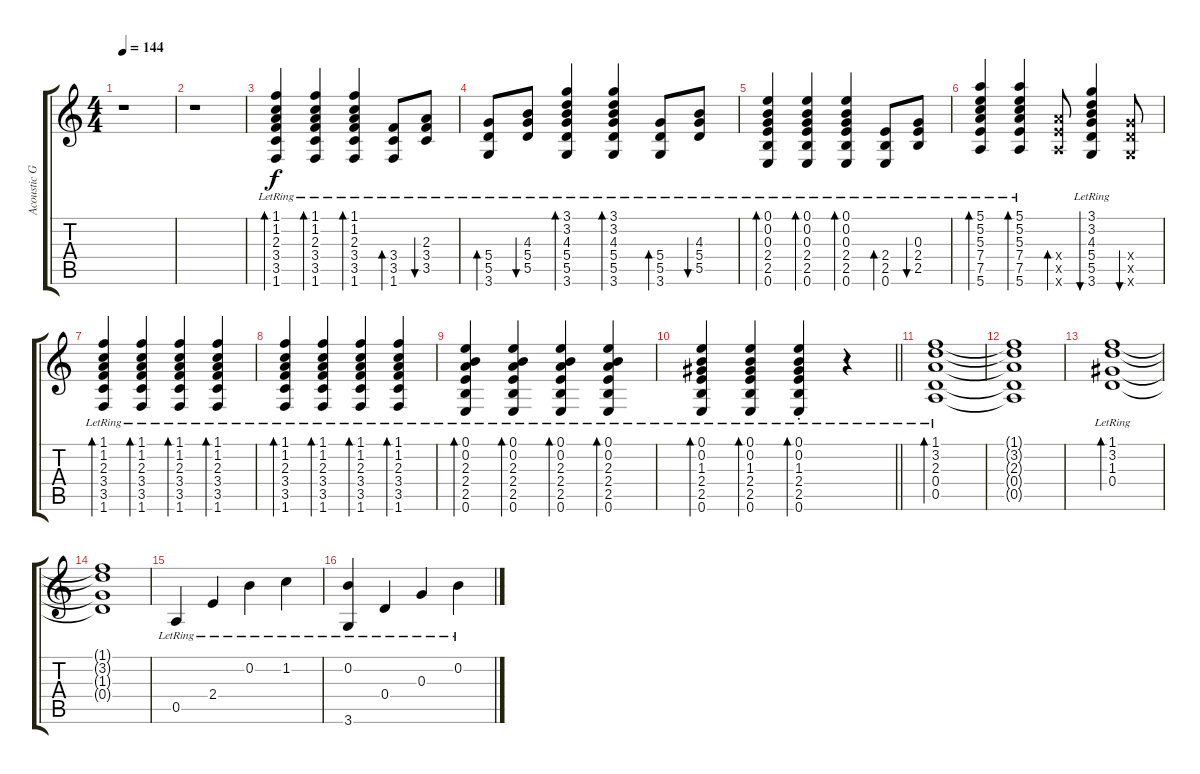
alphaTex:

\track ("Acoustic Guitar" "Acoustic G") {instrument acousticguitarsteel}
\staff {score tabs}
\tuning (E4 B3 G3 D3 A2 E2) {hide}
\ts (4 4)
\tempo 144
\clef g2
\ks c
r.1{dy f} |
r.1 |
(1.1{lr} 1.2{lr} 2.3{lr} 3.4{lr} 3.5{lr} 1.6{lr}).4{bd 30 volume 6} (1.1{lr} 1.2{lr} 2.3{lr} 3.4{lr} 3.5{lr} 1.6{lr}).4{bd 30} (1.1{lr} 1.2{lr} 2.3{lr} 3.4{lr} 3.5{lr} 1.6{lr}).4{bd 30} (3.4{lr} 3.5{lr} 1.6{lr}).8{bd 30} (2.3{lr} 3.4{lr} 3.5{lr}).8{bu 30} |
(5.4{lr} 5.5{lr} 3.6{lr}).8{bd 30} (4.3{lr} 5.4{lr} 5.5{lr}).8{bu 30} (3.1{lr} 3.2{lr} 4.3{lr} 5.4{lr} 5.5{lr} 3.6{lr}).4{bd 30} (3.1{lr} 3.2{lr} 4.3{lr} 5.4{lr} 5.5{lr} 3.6{lr}).4{bd 30} (5.4{lr} 5.5{lr} 3.6{lr}).8{bd 30} (4.3{lr} 5.4{lr} 5.5{lr}).8{bu 30} |
(0.1{lr} 0.2{lr} 0.3{lr} 2.4{lr} 2.5{lr} 0.6{lr}).4{bd 30} (0.1{lr} 0.2{lr} 0.3{lr} 2.4{lr} 2.5{lr} 0.6{lr}).4{bd 30} (0.1{lr} 0.2{lr} 0.3{lr} 2.4{lr} 2.5{lr} 0.6{lr}).4{bd 30} (2.4{lr} 2.5{lr} 0.6{lr}).8{bd 30} (0.3{lr} 2.4{lr} 2.5{lr}).8{bu 30} |
(5.1{lr} 5.2{lr} 5.3{lr} 7.4{lr} 7.5{lr} 5.6{lr}).4{bd 30} (5.1{lr} 5.2{lr} 5.3{lr} 7.4{lr} 7.5{lr} 5.6{lr}).4{bd 30} (7.4{x} 7.5{x} 5.6{x}).8{bd 30} (3.1{lr} 3.2{lr} 4.3{lr} 5.4{lr} 5.5{lr} 3.6{lr}).4{bu 30} (5.4{x} 5.5{x} 3.6{x}).8{bu 30} |
(1.1{lr} 1.2{lr} 2.3{lr} 3.4{lr} 3.5{lr} 1.6{lr}).4{bd 30} (1.1{lr} 1.2{lr} 2.3{lr} 3.4{lr} 3.5{lr} 1.6{lr}).4{bd 30} (1.1{lr} 1.2{lr} 2.3{lr} 3.4{lr} 3.5{lr} 1.6{lr}).4{bd 30} (1.1{lr} 1.2{lr} 2.3{lr} 3.4{lr} 3.5{lr} 1.6{lr}).4{bd 30} |
(1.1{lr} 1.2{lr} 2.3{lr} 3.4{lr} 3.5{lr} 1.6{lr}).4{bd 30} (1.1{lr} 1.2{lr} 2.3{lr} 3.4{lr} 3.5{lr} 1.6{lr}).4{bd 30} (1.1{lr} 1.2{lr} 2.3{lr} 3.4{lr} 3.5{lr} 1.6{lr}).4{bd 30} (1.1{lr} 1.2{lr} 2.3{lr} 3.4{lr} 3.5{lr} 1.6{lr}).4{bd 30} |
(0.1{lr} 0.2{lr} 2.3{lr} 2.4{lr} 2.5{lr} 0.6{lr}).4{bd 30} (0.1{lr} 0.2{lr} 2.3{lr} 2.4{lr} 2.5{lr} 0.6{lr}).4{bd 30} (0.1{lr} 0.2{lr} 2.3{lr} 2.4{lr} 2.5{lr} 0.6{lr}).4{bd 30} (0.1{lr} 0.2{lr} 2.3{lr} 2.4{lr} 2.5{lr} 0.6{lr}).4{bd 30} |
\barLineRight lightlight
(0.1{lr} 0.2{lr} 1.3{lr} 2.4{lr} 2.5{lr} 0.6{lr}).4{bd 30} (0.1{lr} 0.2{lr} 1.3{lr} 2.4{lr} 2.5{lr} 0.6{lr}).4{bd 30} (0.1{st lr} 0.2{st lr} 1.3{st lr} 2.4{st lr} 2.5{st lr} 0.6{st lr}).4{bd 30} r.4 |
(1.1{lr} 3.2{lr} 2.3{lr} 0.4{lr} 0.5{lr}).1{bd 240} |
(1.1{t} 3.2{t} 2.3{t} 0.4{t} 0.5{t}).1 |
(1.1{lr} 3.2{lr} 1.3{lr} 0.4{lr}).1{bd 240} |
(1.1{t} 3.2{t} 1.3{t} 0.4{t}).1 |
0.5{lr}.4 2.4{lr}.4 0.2{lr}.4 1.2{lr}.4 |
(0.2{lr} 3.6{lr}).4 0.4{lr}.4 0.3{lr}.4 0.2{lr}.4
